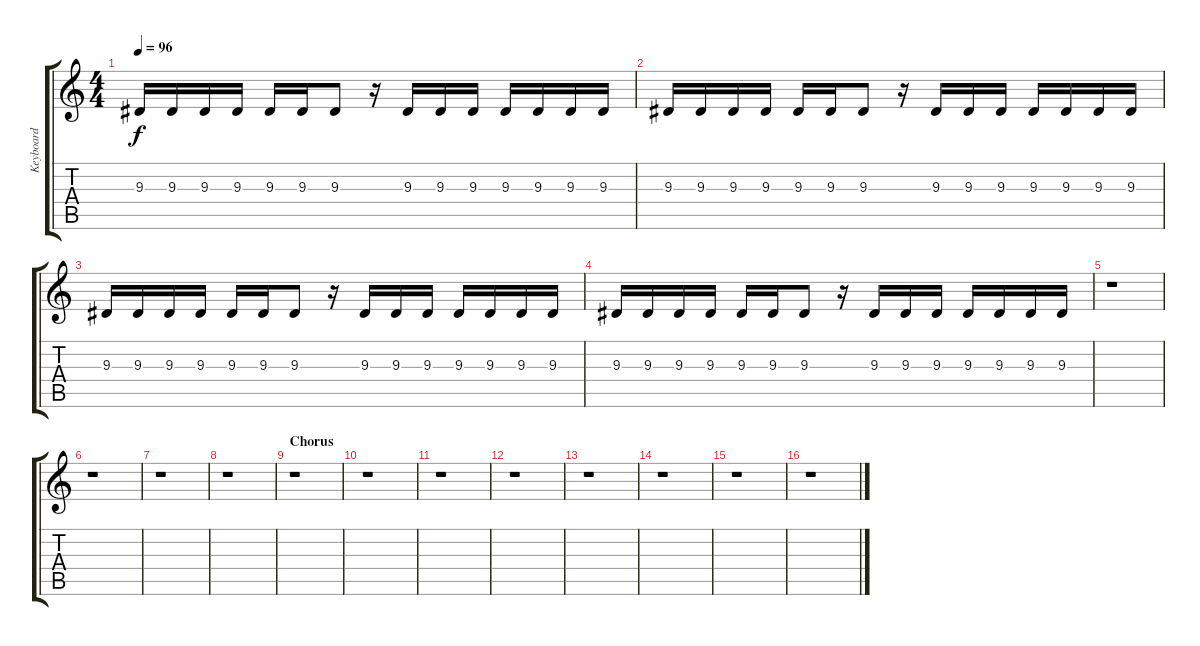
\track ("Keyboard" "Keyboard") {instrument lead1square}
\staff {score tabs}
\tuning (Eb4 Bb3 Gb3 Db3 Ab2 Db2) {hide}
\ts (4 4)
\tempo 96
\clef g2
\ks c
9.3.16{dy f} 9.3.16 9.3.16 9.3.16 9.3.16 9.3.16 9.3.8 r.16 9.3.16 9.3.16 9.3.16 9.3.16 9.3.16 9.3.16 9.3.16 |
9.3.16 9.3.16 9.3.16 9.3.16 9.3.16 9.3.16 9.3.8 r.16 9.3.16 9.3.16 9.3.16 9.3.16 9.3.16 9.3.16 9.3.16 |
9.3.16 9.3.16 9.3.16 9.3.16 9.3.16 9.3.16 9.3.8 r.16 9.3.16 9.3.16 9.3.16 9.3.16 9.3.16 9.3.16 9.3.16 |
9.3.16 9.3.16 9.3.16 9.3.16 9.3.16 9.3.16 9.3.8 r.16 9.3.16 9.3.16 9.3.16 9.3.16 9.3.16 9.3.16 9.3.16 |
r.1 |
r.1 |
r.1 |
r.1 |
\section ("" "Chorus")
r.1 |
r.1 |
r.1 |
r.1 |
r.1 |
r.1 |
r.1 |
r.1
